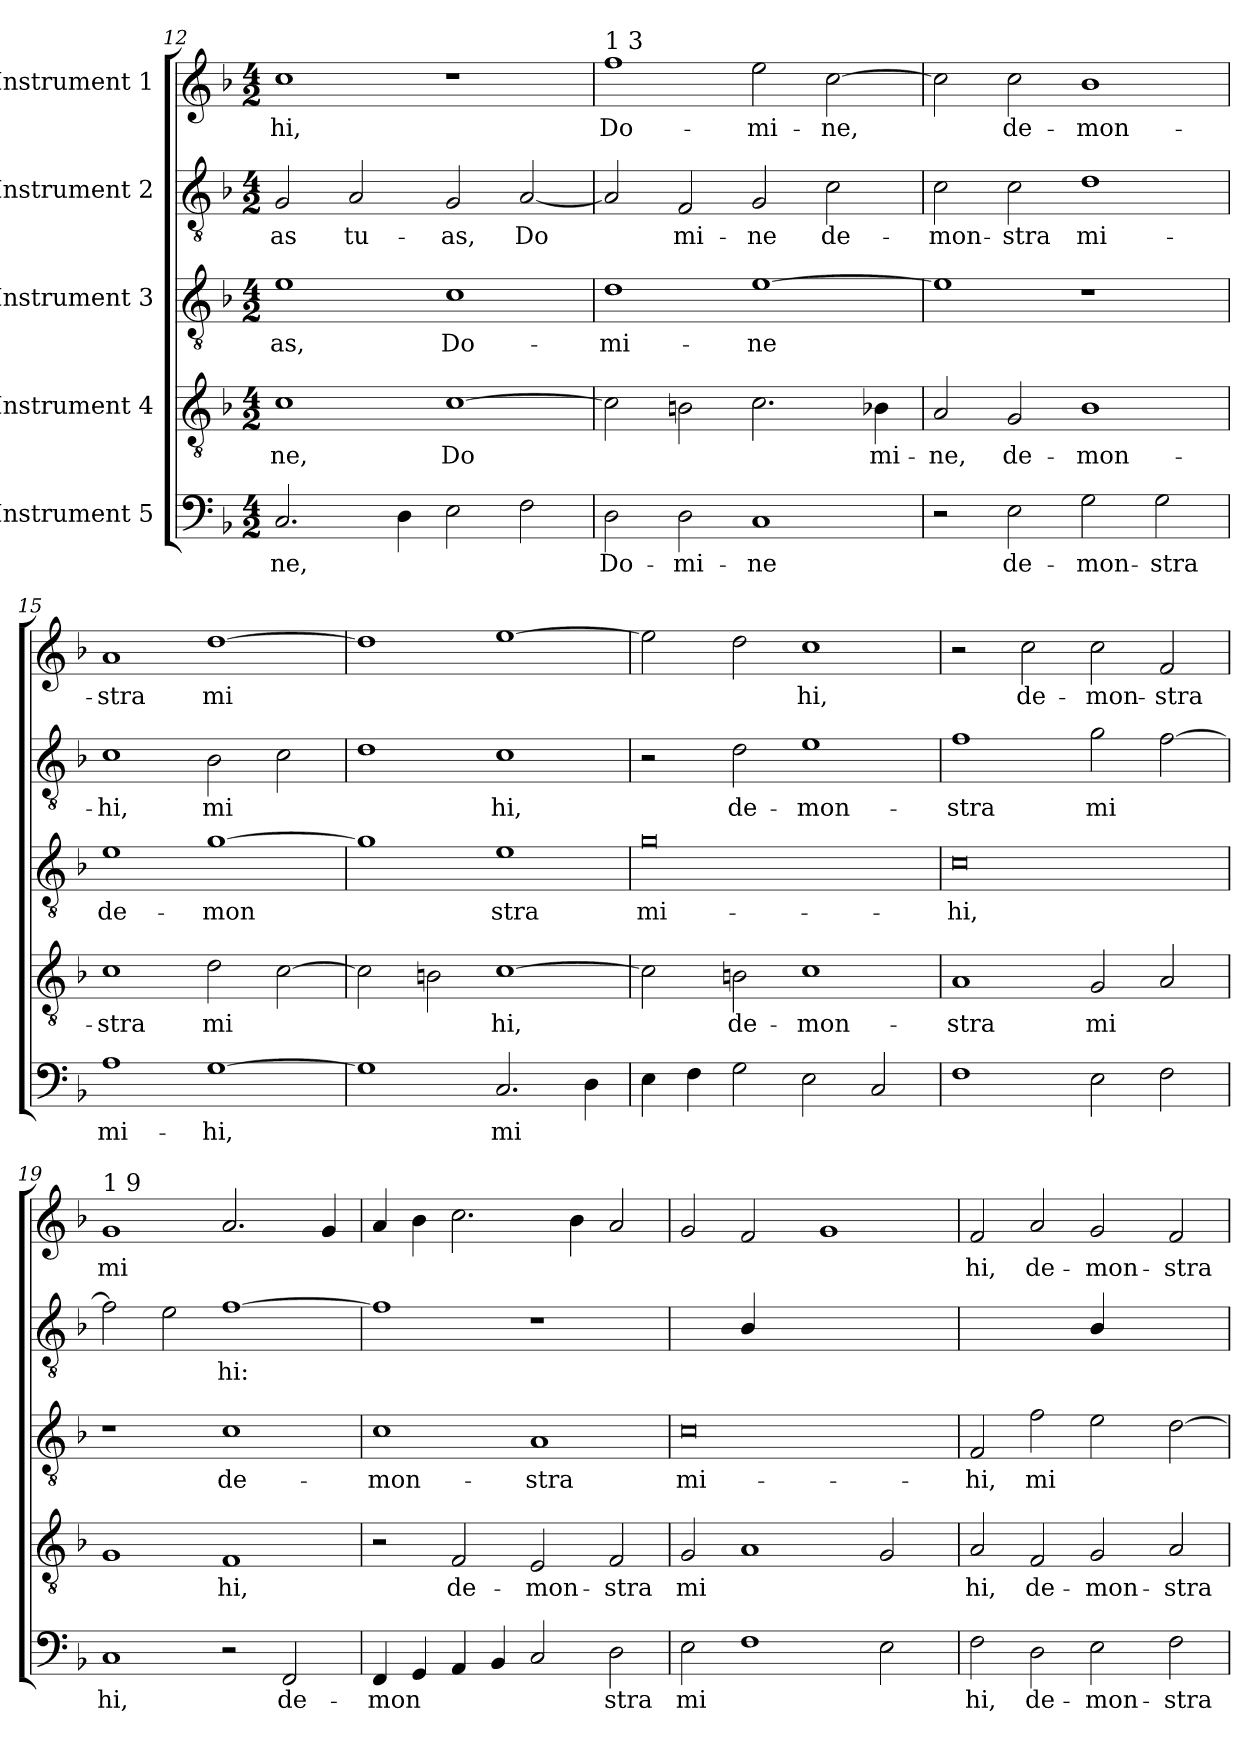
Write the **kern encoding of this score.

**kern	**text	**kern	**text	**kern	**text	**kern	**text	**kern	**text
*part5	*part5	*part4	*part4	*part3	*part3	*part2	*part2	*part1	*part1
*staff5	*staff5	*staff4	*staff4	*staff3	*staff3	*staff2	*staff2	*staff1	*staff1
*I"Instrument 5	*	*I"Instrument 4	*	*I"Instrument 3	*	*I"Instrument 2	*	*I"Instrument 1	*
*clefF4	*	*clefGv2	*	*clefGv2	*	*clefGv2	*	*clefG2	*
*k[b-]	*	*k[b-]	*	*k[b-]	*	*k[b-]	*	*k[b-]	*
*F:	*	*F:	*	*F:	*	*F:	*	*F:	*
*M4/2	*	*M4/2	*	*M4/2	*	*M4/2	*	*M4/2	*
=12	=12	=12	=12	=12	=12	=12	=12	=12	=12
!	!LO:LY:b:cj	!	!LO:LY:b:cj	!	!LO:LY:b:cj	!	!LO:LY:b:cj	!	!LO:LY:b:cj
2.C/	-ne,	1c	-ne,	1e	-as,	2G/	-as	1cc	-hi,
!	!	!	!	!	!	!	!LO:LY:b:cj	!	!
.	.	.	.	.	.	2A/	tu-	.	.
!	!LO:LY:b:cj	!	!	!	!	!	!	!	!
4D\	.	.	.	.	.	.	.	.	.
!	!LO:LY:b:cj	!	!LO:LY:b:cj	!	!LO:LY:b:cj	!	!LO:LY:b:cj	!	!
2E\	.	[<1c	Do-	1c	Do-	2G/	-as,	1r	.
!	!LO:LY:b:cj	!	!	!	!	!	!LO:LY:b:cj	!	!
2F\	.	.	.	.	.	[<2A/	Do-	.	.
!!LO:LB:g=z
=13	=13	=13	=13	=13	=13	=13	=13	=13	=13
!	!	!	!	!	!	!	!	!LO:TX:a:t=1 3	!
!	!LO:LY:b:cj	!	!LO:LY:b:cj	!	!LO:LY:b:cj	!	!LO:LY:b:cj	!	!LO:LY:b:cj
2D\	Do-	2c\]	--	1d	-mi-	2A/]	--	1ff	Do-
!	!LO:LY:b:cj	!	!LO:LY:b:cj	!	!	!	!LO:LY:b:cj	!	!
2D\	-mi-	2Bn\	--	.	.	2F/	-mi-	.	.
!	!LO:LY:b:cj	!	!LO:LY:b:cj	!	!LO:LY:b:cj	!	!LO:LY:b:cj	!	!LO:LY:b:cj
1C	-ne	2.c\	--	[>1e	-ne	2G/	-ne	2ee\	-mi-
!	!	!	!	!	!	!	!LO:LY:b:cj	!	!LO:LY:b:cj
.	.	.	.	.	.	2c\	de-	[>2cc\	-ne,
!	!	!	!LO:LY:b:cj	!	!	!	!	!	!
.	.	4B-X\	-mi-	.	.	.	.	.	.
=14	=14	=14	=14	=14	=14	=14	=14	=14	=14
!	!	!	!LO:LY:b:cj	!	!LO:LY:b:cj	!	!LO:LY:b:cj	!	!LO:LY:b:cj
2r	.	2A/	-ne,	1e]	.	2c\	-mon-	2cc\]	.
!	!LO:LY:b:cj	!	!LO:LY:b:cj	!	!	!	!LO:LY:b:cj	!	!LO:LY:b:cj
2E\	de-	2G/	de-	.	.	2c\	-stra	2cc\	de-
!	!LO:LY:b:cj	!	!LO:LY:b:cj	!	!	!	!LO:LY:b:cj	!	!LO:LY:b:cj
2G\	-mon-	1B-	-mon-	1r	.	1d	mi-	1b-	-mon-
!	!LO:LY:b:cj	!	!	!	!	!	!	!	!
2G\	-stra	.	.	.	.	.	.	.	.
=15	=15	=15	=15	=15	=15	=15	=15	=15	=15
!	!LO:LY:b:cj	!	!LO:LY:b:cj	!	!LO:LY:b:cj	!	!LO:LY:b:cj	!	!LO:LY:b:cj
1A	mi-	1c	-stra	1e	de-	1c	-hi,	1a	-stra
!	!LO:LY:b:cj	!	!LO:LY:b:cj	!	!LO:LY:b:cj	!	!LO:LY:b:cj	!	!LO:LY:b:cj
[>1G	-hi,	2d\	mi-	[>1g	-mon-	2B-\	mi-	[>1dd	mi-
!	!	!	!LO:LY:b:cj	!	!	!	!LO:LY:b:cj	!	!
.	.	[>2c\	--	.	.	2c\	--	.	.
=16	=16	=16	=16	=16	=16	=16	=16	=16	=16
!	!LO:LY:b:cj	!	!LO:LY:b:cj	!	!LO:LY:b:cj	!	!LO:LY:b:cj	!	!LO:LY:b:cj
1G]	.	2c\]	--	1g]	--	1d	--	1dd]	--
!	!	!	!LO:LY:b:cj	!	!	!	!	!	!
.	.	2Bn\	--	.	.	.	.	.	.
!	!LO:LY:b:cj	!	!LO:LY:b:cj	!	!LO:LY:b:cj	!	!LO:LY:b:cj	!	!LO:LY:b:cj
2.C/	mi-	[>1c	-hi,	1e	-stra	1c	-hi,	[>1ee	--
!	!LO:LY:b:cj	!	!	!	!	!	!	!	!
4D\	--	.	.	.	.	.	.	.	.
=17	=17	=17	=17	=17	=17	=17	=17	=17	=17
!	!LO:LY:b:cj	!	!LO:LY:b:cj	!	!LO:LY:b:cj	!	!	!	!LO:LY:b:cj
4E\	--	2c\]	.	0g	mi-	2r	.	2ee\]	--
!	!LO:LY:b:cj	!	!	!	!	!	!	!	!
4F\	--	.	.	.	.	.	.	.	.
!	!LO:LY:b:cj	!	!LO:LY:b:cj	!	!	!	!LO:LY:b:cj	!	!LO:LY:b:cj
2G\	--	2Bn\	de-	.	.	2d\	de-	2dd\	--
!	!LO:LY:b:cj	!	!LO:LY:b:cj	!	!	!	!LO:LY:b:cj	!	!LO:LY:b:cj
2E\	--	1c	-mon-	.	.	1e	-mon-	1cc	-hi,
!	!LO:LY:b:cj	!	!	!	!	!	!	!	!
2C/	--	.	.	.	.	.	.	.	.
=18	=18	=18	=18	=18	=18	=18	=18	=18	=18
!	!LO:LY:b:cj	!	!LO:LY:b:cj	!	!LO:LY:b:cj	!	!LO:LY:b:cj	!	!
1F	--	1A	-stra	0c	-hi,	1f	-stra	2r	.
!	!	!	!	!	!	!	!	!	!LO:LY:b:cj
.	.	.	.	.	.	.	.	2cc\	de-
!	!LO:LY:b:cj	!	!LO:LY:b:cj	!	!	!	!LO:LY:b:cj	!	!LO:LY:b:cj
2E\	--	2G/	mi-	.	.	2g\	mi-	2cc\	-mon-
!	!LO:LY:b:cj	!	!LO:LY:b:cj	!	!	!	!LO:LY:b:cj	!	!LO:LY:b:cj
2F\	--	2A/	--	.	.	[<2f\	--	2f/	-stra
!!LO:PB:g=z
=19	=19	=19	=19	=19	=19	=19	=19	=19	=19
!	!	!	!	!	!	!	!	!LO:TX:a:t=1 9	!
!	!LO:LY:b:cj	!	!LO:LY:b:cj	!	!	!	!LO:LY:b:cj	!	!LO:LY:b:cj
1C	-hi,	1G	--	1r	.	2f\]	--	1g	mi-
!	!	!	!	!	!	!	!LO:LY:b:cj	!	!
.	.	.	.	.	.	2e\	--	.	.
!	!	!	!LO:LY:b:cj	!	!LO:LY:b:cj	!	!LO:LY:b:cj	!	!LO:LY:b:cj
2r	.	1F	-hi,	1c	de-	[>1f	-hi:	2.a/	--
!	!LO:LY:b:cj	!	!	!	!	!	!	!	!
2FF/	de-	.	.	.	.	.	.	.	.
!	!	!	!	!	!	!	!	!	!LO:LY:b:cj
.	.	.	.	.	.	.	.	4g/	--
=20	=20	=20	=20	=20	=20	=20	=20	=20	=20
!	!LO:LY:b:cj	!	!	!	!LO:LY:b:cj	!	!LO:LY:b:cj	!	!LO:LY:b:cj
4FF/	-mon-	2r	.	1c	-mon-	1f]	.	4a/	--
!	!LO:LY:b:cj	!	!	!	!	!	!	!	!LO:LY:b:cj
4GG/	--	.	.	.	.	.	.	4b-\	--
!	!LO:LY:b:cj	!	!LO:LY:b:cj	!	!	!	!	!	!LO:LY:b:cj
4AA/	--	2F/	de-	.	.	.	.	2.cc\	--
!	!LO:LY:b:cj	!	!	!	!	!	!	!	!
4BB-/	--	.	.	.	.	.	.	.	.
!	!LO:LY:b:cj	!	!LO:LY:b:cj	!	!LO:LY:b:cj	!	!	!	!
2C/	--	2E/	-mon-	1A	-stra	1r	.	.	.
!	!	!	!	!	!	!	!	!	!LO:LY:b:cj
.	.	.	.	.	.	.	.	4b-\	--
!	!LO:LY:b:cj	!	!LO:LY:b:cj	!	!	!	!	!	!LO:LY:b:cj
2D\	-stra	2F/	-stra	.	.	.	.	2a/	--
=21	=21	=21	=21	=21	=21	=21	=21	=21	=21
!	!LO:LY:b:cj	!	!LO:LY:b:cj	!	!LO:LY:b:cj	!	!	!	!LO:LY:b:cj
2E\	mi-	2G/	mi-	0c	mi-	2ryy	.	2g/	--
!	!LO:LY:b:cj	!	!LO:LY:b:cj	!	!	!	!LO:LY:b:cj	!	!LO:LY:b:cj
1F	--	1A	--	.	.	4B-/	.	2f/	--
.	.	.	.	.	.	1ryy	.	.	.
!	!	!	!	!	!	!	!	!	!LO:LY:b:cj
.	.	.	.	.	.	.	.	1g	--
!	!LO:LY:b:cj	!	!LO:LY:b:cj	!	!	!	!	!	!
2E\	--	2G/	--	.	.	.	.	.	.
.	.	.	.	.	.	4ryy	.	.	.
=22	=22	=22	=22	=22	=22	=22	=22	=22	=22
!	!LO:LY:b:cj	!	!LO:LY:b:cj	!	!LO:LY:b:cj	!	!	!	!LO:LY:b:cj
2F\	-hi,	2A/	-hi,	2F/	-hi,	1ryy	.	2f/	-hi,
!	!LO:LY:b:cj	!	!LO:LY:b:cj	!	!LO:LY:b:cj	!	!	!	!LO:LY:b:cj
2D\	de-	2F/	de-	2f\	mi-	.	.	2a/	de-
!	!LO:LY:b:cj	!	!LO:LY:b:cj	!	!LO:LY:b:cj	!	!LO:LY:b:cj	!	!LO:LY:b:cj
2E\	-mon-	2G/	-mon-	2e\	--	4B-/	.	2g/	-mon-
.	.	.	.	.	.	2.ryy	.	.	.
!	!LO:LY:b:cj	!	!LO:LY:b:cj	!	!LO:LY:b:cj	!	!	!	!LO:LY:b:cj
2F\	-stra	2A/	-stra	[>2d\	--	.	.	2f/	-stra
=	=	=	=	=	=	=	=	=	=
*-	*-	*-	*-	*-	*-	*-	*-	*-	*-
